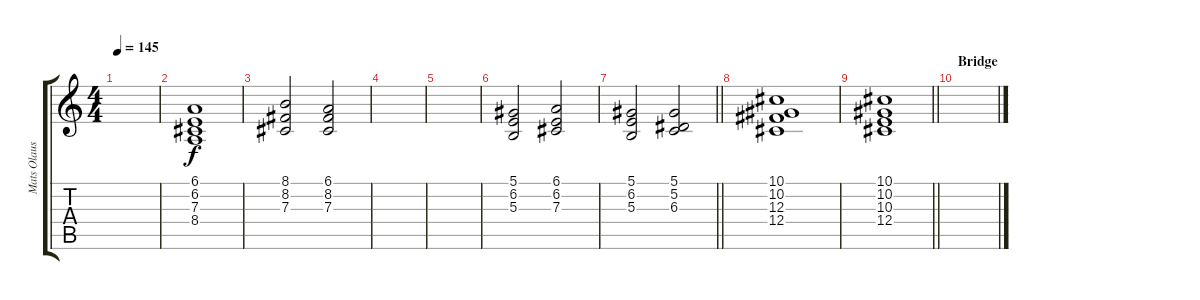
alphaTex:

\track ("Mats Olausson" "Mats Olaus") {instrument churchorgan}
\staff {score tabs}
\tuning (Eb4 Bb3 Gb3 Db3 Ab2 Eb2) {hide}
\ts (4 4)
\tempo 145
\clef g2
\ks c
|
(6.1 6.2 7.3 8.4).1 |
(8.1 8.2 7.3).2 (6.1 8.2 7.3).2 |
|
|
(5.1 6.2 5.3).2 (6.1 6.2 7.3).2 |
\barLineRight lightlight
(5.1 6.2 5.3).2 (5.1 5.2 6.3).2 |
(10.1 10.2 12.3 12.4).1 |
\barLineRight lightlight
(10.1 10.2 10.3 12.4).1 |
\section ("" "Bridge")
